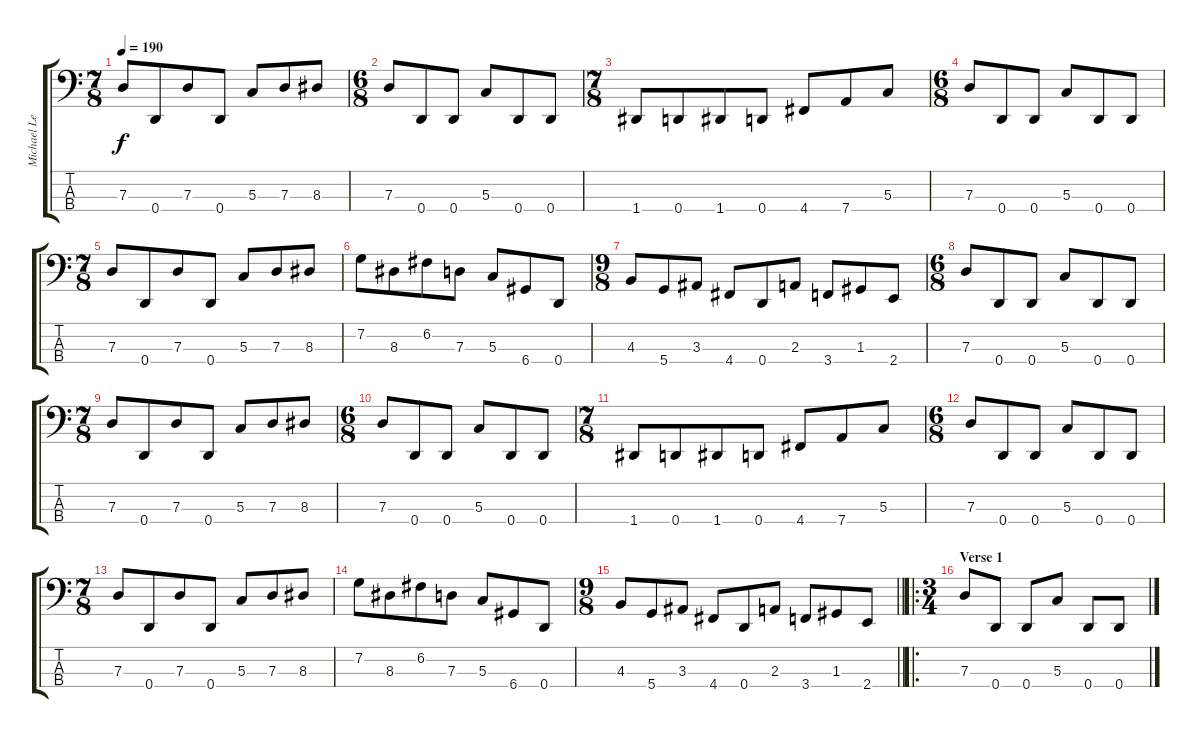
\track ("Michael LePond - Bass Guitar" "Michael Le") {instrument electricbassfinger}
\staff {score tabs}
\tuning (F2 C2 G1 D1) {hide}
\ts (7 8)
\tempo 190
\clef f4
\ks c
7.3.8{dy f} 0.4.8 7.3.8 0.4.8 5.3.8 7.3.8 8.3.8 |
\ts (6 8)
7.3.8 0.4.8 0.4.8 5.3.8 0.4.8 0.4.8 |
\ts (7 8)
1.4.8 0.4.8 1.4.8 0.4.8 4.4.8 7.4.8 5.3.8 |
\ts (6 8)
7.3.8 0.4.8 0.4.8 5.3.8 0.4.8 0.4.8 |
\ts (7 8)
7.3.8 0.4.8 7.3.8 0.4.8 5.3.8 7.3.8 8.3.8 |
7.2.8 8.3.8 6.2.8 7.3.8 5.3.8 6.4.8 0.4.8 |
\ts (9 8)
4.3.8 5.4.8 3.3.8 4.4.8 0.4.8 2.3.8 3.4.8 1.3.8 2.4.8 |
\ts (6 8)
7.3.8 0.4.8 0.4.8 5.3.8 0.4.8 0.4.8 |
\ts (7 8)
7.3.8 0.4.8 7.3.8 0.4.8 5.3.8 7.3.8 8.3.8 |
\ts (6 8)
7.3.8 0.4.8 0.4.8 5.3.8 0.4.8 0.4.8 |
\ts (7 8)
1.4.8 0.4.8 1.4.8 0.4.8 4.4.8 7.4.8 5.3.8 |
\ts (6 8)
7.3.8 0.4.8 0.4.8 5.3.8 0.4.8 0.4.8 |
\ts (7 8)
7.3.8 0.4.8 7.3.8 0.4.8 5.3.8 7.3.8 8.3.8 |
7.2.8 8.3.8 6.2.8 7.3.8 5.3.8 6.4.8 0.4.8 |
\ts (9 8)
\barLineRight lightlight
4.3.8 5.4.8 3.3.8 4.4.8 0.4.8 2.3.8 3.4.8 1.3.8 2.4.8 |
\ro
\ts (3 4)
\section ("" "Verse 1")
7.3.8{instrument electricbassfinger} 0.4.8 0.4.8 5.3.8 0.4.8 0.4.8
